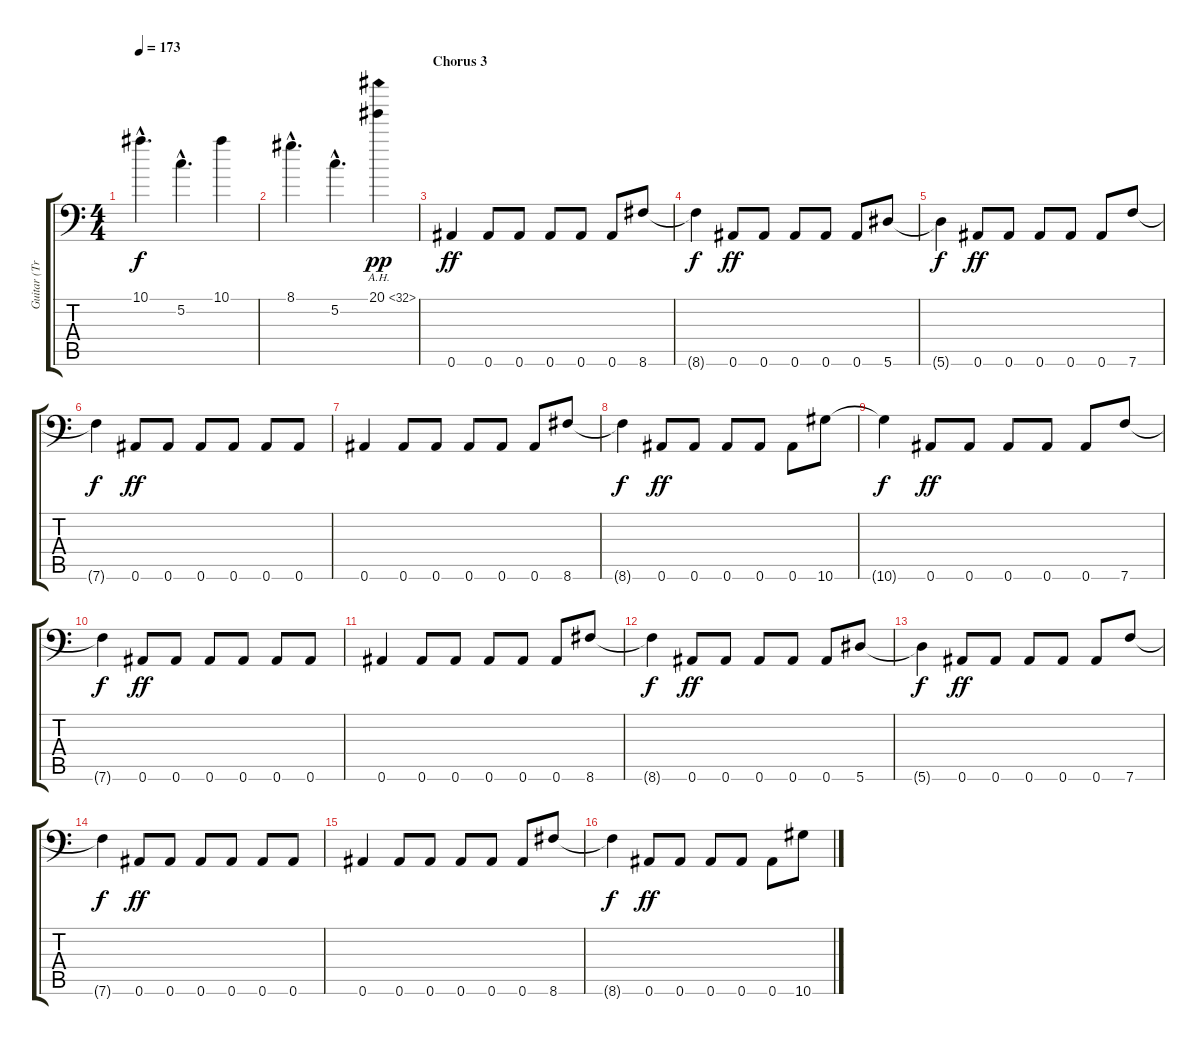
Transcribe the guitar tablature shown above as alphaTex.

\track ("Guitar (Tripp Rex Eisen)" "Guitar (Tr") {instrument distortionguitar}
\staff {score tabs}
\tuning (C4 G3 Eb3 Bb2 F2 Bb1) {hide}
\ts (4 4)
\tempo 173
\clef f4
\ks c
10.1{hac}.4{d dy f} 5.2{hac}.4{d} 10.1.4 |
8.1{hac}.4{d} 5.2{hac}.4{d} 20.1{ah 12}.4{dy pp} |
\section ("" "Chorus 3")
0.6.4{dy ff} 0.6.8 0.6.8 0.6.8 0.6.8 0.6.8 8.6.8 |
8.6{t}.4{dy f} 0.6.8{dy ff} 0.6.8 0.6.8 0.6.8 0.6.8 5.6.8 |
5.6{t}.4{dy f} 0.6.8{dy ff} 0.6.8 0.6.8 0.6.8 0.6.8 7.6.8 |
7.6{t}.4{dy f} 0.6.8{dy ff} 0.6.8 0.6.8 0.6.8 0.6.8 0.6.8 |
0.6.4 0.6.8 0.6.8 0.6.8 0.6.8 0.6.8 8.6.8 |
8.6{t}.4{dy f} 0.6.8{dy ff} 0.6.8 0.6.8 0.6.8 0.6.8 10.6.8 |
10.6{t}.4{dy f} 0.6.8{dy ff} 0.6.8 0.6.8 0.6.8 0.6.8 7.6.8 |
7.6{t}.4{dy f} 0.6.8{dy ff} 0.6.8 0.6.8 0.6.8 0.6.8 0.6.8 |
0.6.4 0.6.8 0.6.8 0.6.8 0.6.8 0.6.8 8.6.8 |
8.6{t}.4{dy f} 0.6.8{dy ff} 0.6.8 0.6.8 0.6.8 0.6.8 5.6.8 |
5.6{t}.4{dy f} 0.6.8{dy ff} 0.6.8 0.6.8 0.6.8 0.6.8 7.6.8 |
7.6{t}.4{dy f} 0.6.8{dy ff} 0.6.8 0.6.8 0.6.8 0.6.8 0.6.8 |
0.6.4 0.6.8 0.6.8 0.6.8 0.6.8 0.6.8 8.6.8 |
8.6{t}.4{dy f} 0.6.8{dy ff} 0.6.8 0.6.8 0.6.8 0.6.8 10.6.8
